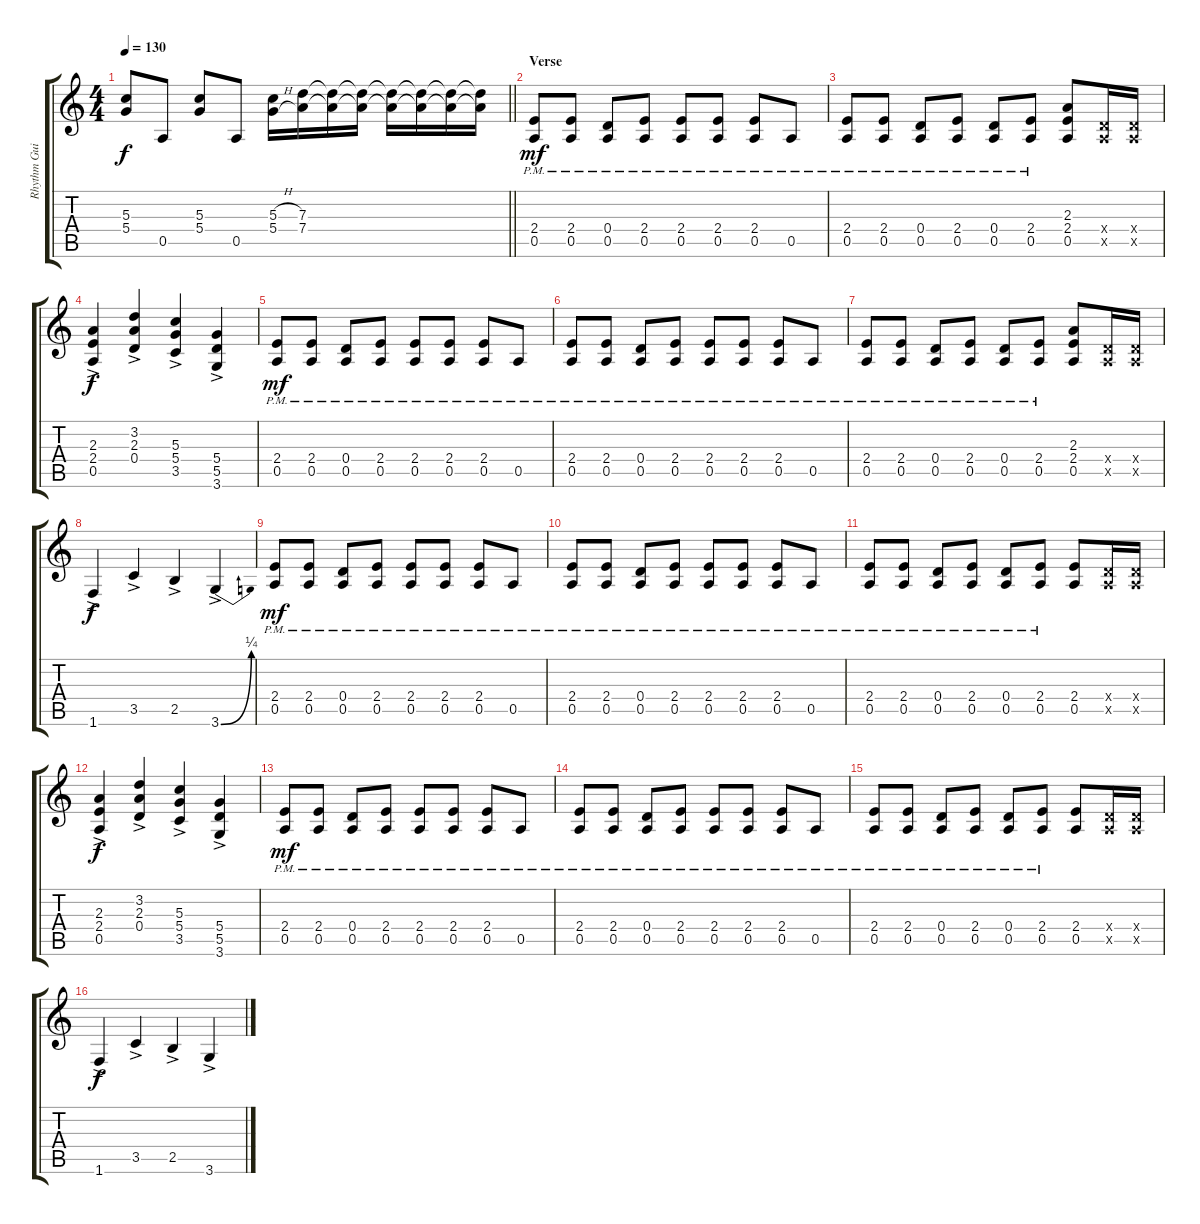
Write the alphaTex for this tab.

\track ("Rhythm Guitar" "Rhythm Gui") {instrument distortionguitar}
\staff {score tabs}
\tuning (E4 B3 G3 D3 A2 E2) {hide}
\ts (4 4)
\tempo 130
\clef g2
\barLineRight lightlight
\ks c
(5.3{t} 5.4{t}).8{dy f} 0.5.8 (5.3 5.4).8 0.5.8 (5.3{h} 5.4{h}).16 (7.3 7.4).16 (7.3{t} 7.4{t}).16 (7.3{t} 7.4{t}).16 (7.3{t} 7.4{t}).16 (7.3{t} 7.4{t}).16 (7.3{t} 7.4{t}).16 (7.3{t} 7.4{t}).16 |
\section ("" "Verse")
(2.4{pm} 0.5{pm}).8{dy mf} (2.4{pm} 0.5{pm}).8 (0.4{pm} 0.5{pm}).8 (2.4{pm} 0.5{pm}).8 (2.4{pm} 0.5{pm}).8 (2.4{pm} 0.5{pm}).8 (2.4{pm} 0.5{pm}).8 0.5{pm}.8 |
(2.4{pm} 0.5{pm}).8 (2.4{pm} 0.5{pm}).8 (0.4{pm} 0.5{pm}).8 (2.4{pm} 0.5{pm}).8 (0.4{pm} 0.5{pm}).8 (2.4{pm} 0.5{pm}).8 (2.3 2.4 0.5).8 (0.4{x} 0.5{x}).16 (0.4{x} 0.5{x}).16 |
(2.3{ac} 2.4{ac} 0.5{ac}).4{dy f} (3.2{ac} 2.3{ac} 0.4{ac}).4 (5.3{ac} 5.4{ac} 3.5{ac}).4 (5.4{ac} 5.5{ac} 3.6).4 |
(2.4{pm} 0.5{pm}).8{dy mf} (2.4{pm} 0.5{pm}).8 (0.4{pm} 0.5{pm}).8 (2.4{pm} 0.5{pm}).8 (2.4{pm} 0.5{pm}).8 (2.4{pm} 0.5{pm}).8 (2.4{pm} 0.5{pm}).8 0.5{pm}.8 |
(2.4{pm} 0.5{pm}).8 (2.4{pm} 0.5{pm}).8 (0.4{pm} 0.5{pm}).8 (2.4{pm} 0.5{pm}).8 (2.4{pm} 0.5{pm}).8 (2.4{pm} 0.5{pm}).8 (2.4{pm} 0.5{pm}).8 0.5{pm}.8 |
(2.4{pm} 0.5{pm}).8 (2.4{pm} 0.5{pm}).8 (0.4{pm} 0.5{pm}).8 (2.4{pm} 0.5{pm}).8 (0.4{pm} 0.5{pm}).8 (2.4{pm} 0.5{pm}).8 (2.3 2.4 0.5).8 (0.4{x} 0.5{x}).16 (0.4{x} 0.5{x}).16 |
1.6{ac}.4{dy f} 3.5{ac}.4 2.5{ac}.4 3.6{be (bend 0 0 60 1) ac}.4 |
(2.4{pm} 0.5{pm}).8{dy mf} (2.4{pm} 0.5{pm}).8 (0.4{pm} 0.5{pm}).8 (2.4{pm} 0.5{pm}).8 (2.4{pm} 0.5{pm}).8 (2.4{pm} 0.5{pm}).8 (2.4{pm} 0.5{pm}).8 0.5{pm}.8 |
(2.4{pm} 0.5{pm}).8 (2.4{pm} 0.5{pm}).8 (0.4{pm} 0.5{pm}).8 (2.4{pm} 0.5{pm}).8 (2.4{pm} 0.5{pm}).8 (2.4{pm} 0.5{pm}).8 (2.4{pm} 0.5{pm}).8 0.5{pm}.8 |
(2.4{pm} 0.5{pm}).8 (2.4{pm} 0.5{pm}).8 (0.4{pm} 0.5{pm}).8 (2.4{pm} 0.5{pm}).8 (0.4{pm} 0.5{pm}).8 (2.4{pm} 0.5{pm}).8 (2.4 0.5).8 (0.4{x} 0.5{x}).16 (0.4{x} 0.5{x}).16 |
(2.3{ac} 2.4{ac} 0.5{ac}).4{dy f} (3.2{ac} 2.3{ac} 0.4{ac}).4 (5.3{ac} 5.4{ac} 3.5{ac}).4 (5.4{ac} 5.5{ac} 3.6).4 |
(2.4{pm} 0.5{pm}).8{dy mf} (2.4{pm} 0.5{pm}).8 (0.4{pm} 0.5{pm}).8 (2.4{pm} 0.5{pm}).8 (2.4{pm} 0.5{pm}).8 (2.4{pm} 0.5{pm}).8 (2.4{pm} 0.5{pm}).8 0.5{pm}.8 |
(2.4{pm} 0.5{pm}).8 (2.4{pm} 0.5{pm}).8 (0.4{pm} 0.5{pm}).8 (2.4{pm} 0.5{pm}).8 (2.4{pm} 0.5{pm}).8 (2.4{pm} 0.5{pm}).8 (2.4{pm} 0.5{pm}).8 0.5{pm}.8 |
(2.4{pm} 0.5{pm}).8 (2.4{pm} 0.5{pm}).8 (0.4{pm} 0.5{pm}).8 (2.4{pm} 0.5{pm}).8 (0.4{pm} 0.5{pm}).8 (2.4{pm} 0.5{pm}).8 (2.4 0.5).8 (0.4{x} 0.5{x}).16 (0.4{x} 0.5{x}).16 |
1.6{ac}.4{dy f} 3.5{ac}.4 2.5{ac}.4 3.6{ac}.4
